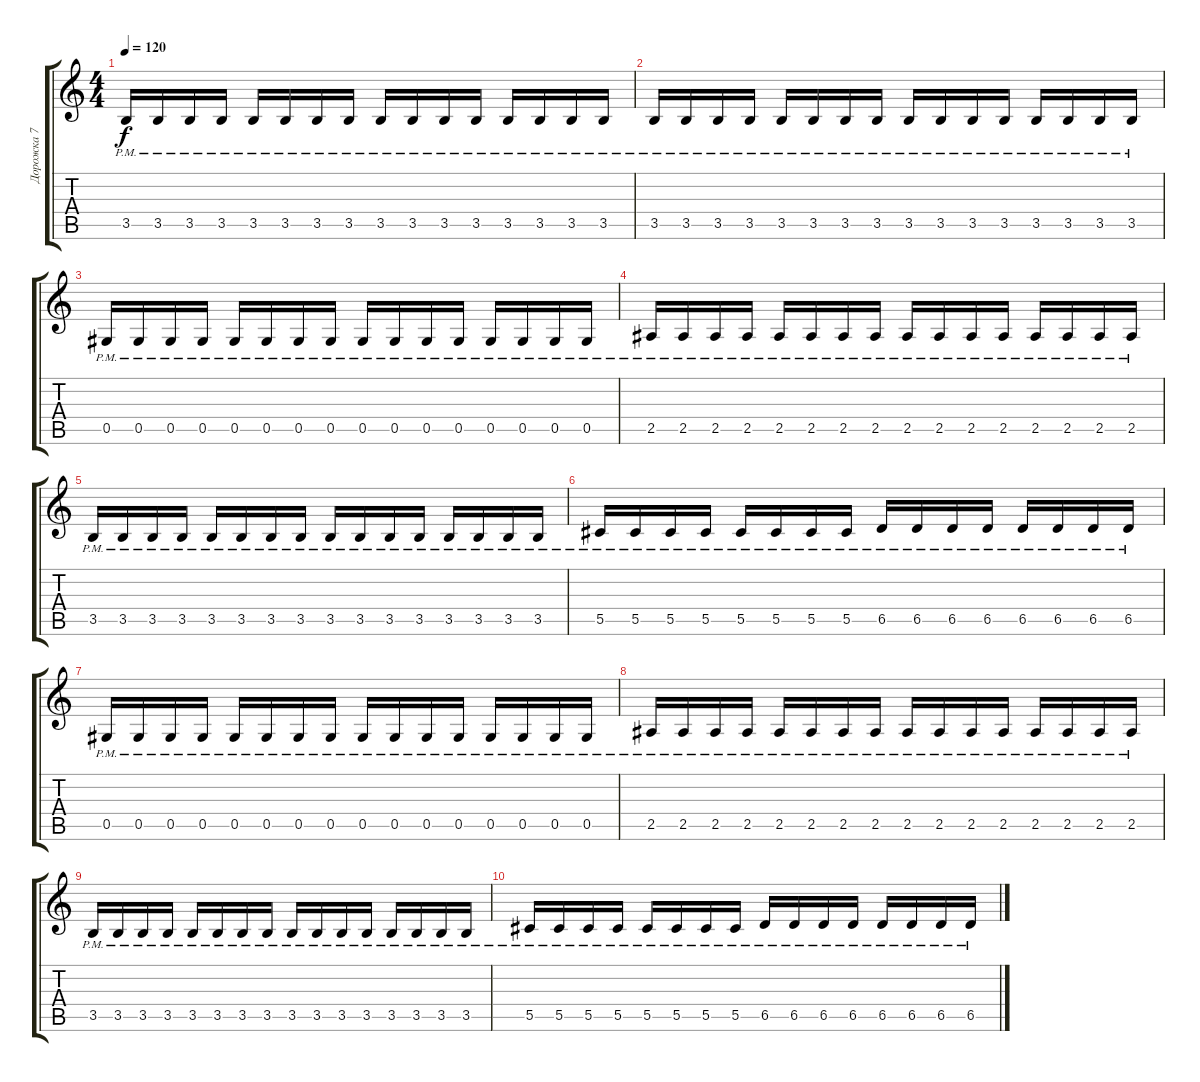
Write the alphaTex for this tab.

\track ("Дорожка 7" "Дорожка 7") {instrument distortionguitar}
\staff {score tabs}
\tuning (Eb4 Bb3 Gb3 Db3 Ab2 Eb2) {hide}
\ts (4 4)
\tempo 120
\clef g2
\ks c
3.5{pm}.16{dy f} 3.5{pm}.16 3.5{pm}.16 3.5{pm}.16 3.5{pm}.16 3.5{pm}.16 3.5{pm}.16 3.5{pm}.16 3.5{pm}.16 3.5{pm}.16 3.5{pm}.16 3.5{pm}.16 3.5{pm}.16 3.5{pm}.16 3.5{pm}.16 3.5{pm}.16 |
3.5{pm}.16 3.5{pm}.16 3.5{pm}.16 3.5{pm}.16 3.5{pm}.16 3.5{pm}.16 3.5{pm}.16 3.5{pm}.16 3.5{pm}.16 3.5{pm}.16 3.5{pm}.16 3.5{pm}.16 3.5{pm}.16 3.5{pm}.16 3.5{pm}.16 3.5{pm}.16 |
0.5{pm}.16 0.5{pm}.16 0.5{pm}.16 0.5{pm}.16 0.5{pm}.16 0.5{pm}.16 0.5{pm}.16 0.5{pm}.16 0.5{pm}.16 0.5{pm}.16 0.5{pm}.16 0.5{pm}.16 0.5{pm}.16 0.5{pm}.16 0.5{pm}.16 0.5{pm}.16 |
2.5{pm}.16 2.5{pm}.16 2.5{pm}.16 2.5{pm}.16 2.5{pm}.16 2.5{pm}.16 2.5{pm}.16 2.5{pm}.16 2.5{pm}.16 2.5{pm}.16 2.5{pm}.16 2.5{pm}.16 2.5{pm}.16 2.5{pm}.16 2.5{pm}.16 2.5{pm}.16 |
3.5{pm}.16 3.5{pm}.16 3.5{pm}.16 3.5{pm}.16 3.5{pm}.16 3.5{pm}.16 3.5{pm}.16 3.5{pm}.16 3.5{pm}.16 3.5{pm}.16 3.5{pm}.16 3.5{pm}.16 3.5{pm}.16 3.5{pm}.16 3.5{pm}.16 3.5{pm}.16 |
5.5{pm}.16 5.5{pm}.16 5.5{pm}.16 5.5{pm}.16 5.5{pm}.16 5.5{pm}.16 5.5{pm}.16 5.5{pm}.16 6.5{pm}.16 6.5{pm}.16 6.5{pm}.16 6.5{pm}.16 6.5{pm}.16 6.5{pm}.16 6.5{pm}.16 6.5{pm}.16 |
0.5{pm}.16 0.5{pm}.16 0.5{pm}.16 0.5{pm}.16 0.5{pm}.16 0.5{pm}.16 0.5{pm}.16 0.5{pm}.16 0.5{pm}.16 0.5{pm}.16 0.5{pm}.16 0.5{pm}.16 0.5{pm}.16 0.5{pm}.16 0.5{pm}.16 0.5{pm}.16 |
2.5{pm}.16 2.5{pm}.16 2.5{pm}.16 2.5{pm}.16 2.5{pm}.16 2.5{pm}.16 2.5{pm}.16 2.5{pm}.16 2.5{pm}.16 2.5{pm}.16 2.5{pm}.16 2.5{pm}.16 2.5{pm}.16 2.5{pm}.16 2.5{pm}.16 2.5{pm}.16 |
3.5{pm}.16 3.5{pm}.16 3.5{pm}.16 3.5{pm}.16 3.5{pm}.16 3.5{pm}.16 3.5{pm}.16 3.5{pm}.16 3.5{pm}.16 3.5{pm}.16 3.5{pm}.16 3.5{pm}.16 3.5{pm}.16 3.5{pm}.16 3.5{pm}.16 3.5{pm}.16 |
5.5{pm}.16 5.5{pm}.16 5.5{pm}.16 5.5{pm}.16 5.5{pm}.16 5.5{pm}.16 5.5{pm}.16 5.5{pm}.16 6.5{pm}.16 6.5{pm}.16 6.5{pm}.16 6.5{pm}.16 6.5{pm}.16 6.5{pm}.16 6.5{pm}.16 6.5{pm}.16
